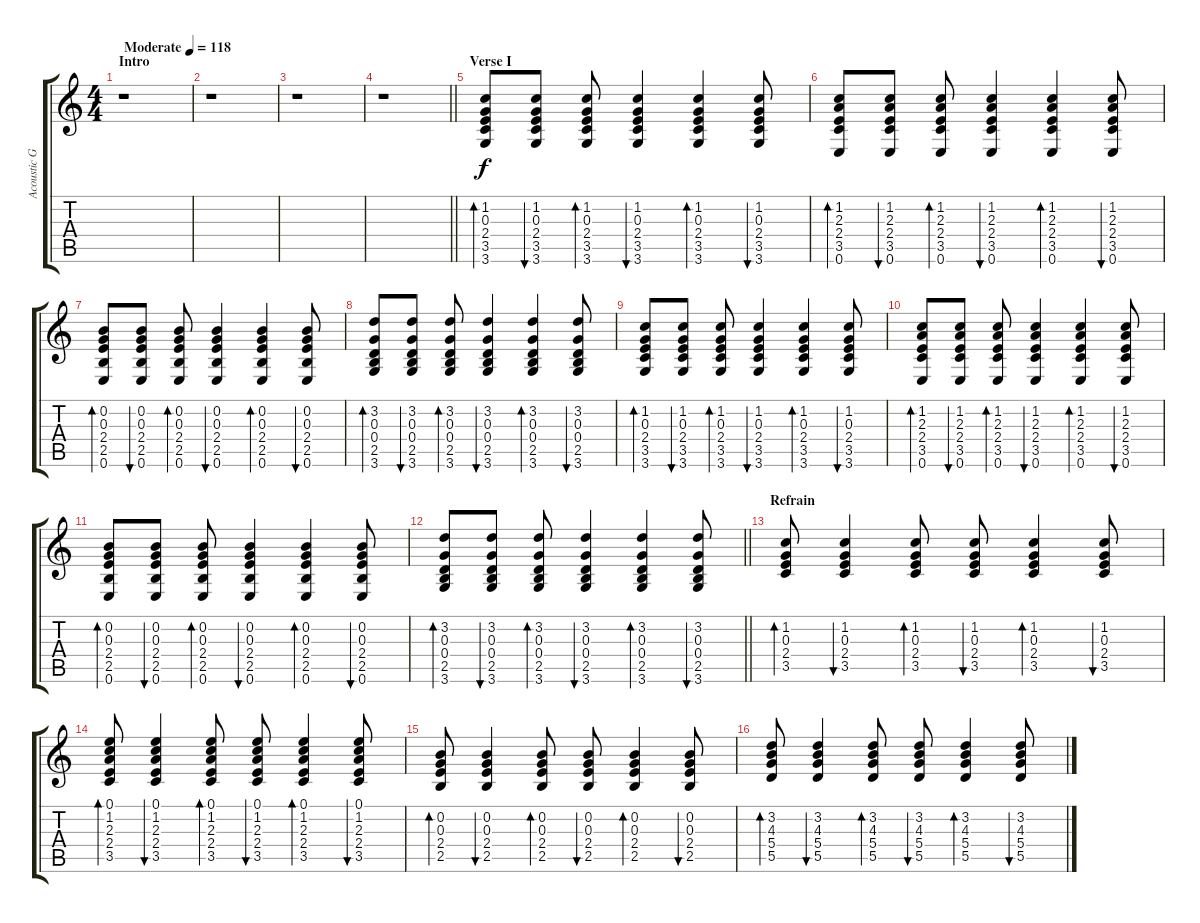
\track ("Acoustic Guitar" "Acoustic G") {instrument acousticguitarsteel}
\staff {score tabs}
\tuning (E4 B3 G3 D3 A2 E2) {hide}
\ts (4 4)
\section ("" "Intro")
\tempo (118 "Moderate")
\clef g2
\ks c
r.1{dy f instrument acousticguitarsteel} |
r.1 |
r.1 |
\barLineRight lightlight
r.1 |
\section ("" "Verse I")
(1.2 0.3 2.4 3.5 3.6).8{bd 30} (1.2 0.3 2.4 3.5 3.6).8{bu 30} (1.2 0.3 2.4 3.5 3.6).8{bd 30} (1.2 0.3 2.4 3.5 3.6).4{bu 30} (1.2 0.3 2.4 3.5 3.6).4{bd 30} (1.2 0.3 2.4 3.5 3.6).8{bu 30} |
(1.2 2.3 2.4 3.5 0.6).8{bd 30} (1.2 2.3 2.4 3.5 0.6).8{bu 30} (1.2 2.3 2.4 3.5 0.6).8{bd 30} (1.2 2.3 2.4 3.5 0.6).4{bu 30} (1.2 2.3 2.4 3.5 0.6).4{bd 30} (1.2 2.3 2.4 3.5 0.6).8{bu 30} |
(0.2 0.3 2.4 2.5 0.6).8{bd 30} (0.2 0.3 2.4 2.5 0.6).8{bu 30} (0.2 0.3 2.4 2.5 0.6).8{bd 30} (0.2 0.3 2.4 2.5 0.6).4{bu 30} (0.2 0.3 2.4 2.5 0.6).4{bd 30} (0.2 0.3 2.4 2.5 0.6).8{bu 30} |
(3.2 0.3 0.4 2.5 3.6).8{bd 30} (3.2 0.3 0.4 2.5 3.6).8{bu 30} (3.2 0.3 0.4 2.5 3.6).8{bd 30} (3.2 0.3 0.4 2.5 3.6).4{bu 30} (3.2 0.3 0.4 2.5 3.6).4{bd 30} (3.2 0.3 0.4 2.5 3.6).8{bu 30} |
(1.2 0.3 2.4 3.5 3.6).8{bd 30} (1.2 0.3 2.4 3.5 3.6).8{bu 30} (1.2 0.3 2.4 3.5 3.6).8{bd 30} (1.2 0.3 2.4 3.5 3.6).4{bu 30} (1.2 0.3 2.4 3.5 3.6).4{bd 30} (1.2 0.3 2.4 3.5 3.6).8{bu 30} |
(1.2 2.3 2.4 3.5 0.6).8{bd 30} (1.2 2.3 2.4 3.5 0.6).8{bu 30} (1.2 2.3 2.4 3.5 0.6).8{bd 30} (1.2 2.3 2.4 3.5 0.6).4{bu 30} (1.2 2.3 2.4 3.5 0.6).4{bd 30} (1.2 2.3 2.4 3.5 0.6).8{bu 30} |
(0.2 0.3 2.4 2.5 0.6).8{bd 30} (0.2 0.3 2.4 2.5 0.6).8{bu 30} (0.2 0.3 2.4 2.5 0.6).8{bd 30} (0.2 0.3 2.4 2.5 0.6).4{bu 30} (0.2 0.3 2.4 2.5 0.6).4{bd 30} (0.2 0.3 2.4 2.5 0.6).8{bu 30} |
\barLineRight lightlight
(3.2 0.3 0.4 2.5 3.6).8{bd 30} (3.2 0.3 0.4 2.5 3.6).8{bu 30} (3.2 0.3 0.4 2.5 3.6).8{bd 30} (3.2 0.3 0.4 2.5 3.6).4{bu 30} (3.2 0.3 0.4 2.5 3.6).4{bd 30} (3.2 0.3 0.4 2.5 3.6).8{bu 30} |
\section ("" "Refrain")
(1.2 0.3 2.4 3.5).8{bd 30} (1.2 0.3 2.4 3.5).4{bu 30} (1.2 0.3 2.4 3.5).8{bd 30} (1.2 0.3 2.4 3.5).8{bu 30} (1.2 0.3 2.4 3.5).4{bd 30} (1.2 0.3 2.4 3.5).8{bu 30} |
(0.1 1.2 2.3 2.4 3.5).8{bd 30} (0.1 1.2 2.3 2.4 3.5).4{bu 30} (0.1 1.2 2.3 2.4 3.5).8{bd 30} (0.1 1.2 2.3 2.4 3.5).8{bu 30} (0.1 1.2 2.3 2.4 3.5).4{bd 30} (0.1 1.2 2.3 2.4 3.5).8{bu 30} |
(0.2 0.3 2.4 2.5).8{bd 30} (0.2 0.3 2.4 2.5).4{bu 30} (0.2 0.3 2.4 2.5).8{bd 30} (0.2 0.3 2.4 2.5).8{bu 30} (0.2 0.3 2.4 2.5).4{bd 30} (0.2 0.3 2.4 2.5).8{bu 30} |
(3.2 4.3 5.4 5.5).8{bd 30} (3.2 4.3 5.4 5.5).4{bu 30} (3.2 4.3 5.4 5.5).8{bd 30} (3.2 4.3 5.4 5.5).8{bu 30} (3.2 4.3 5.4 5.5).4{bd 30} (3.2 4.3 5.4 5.5).8{bu 30}
